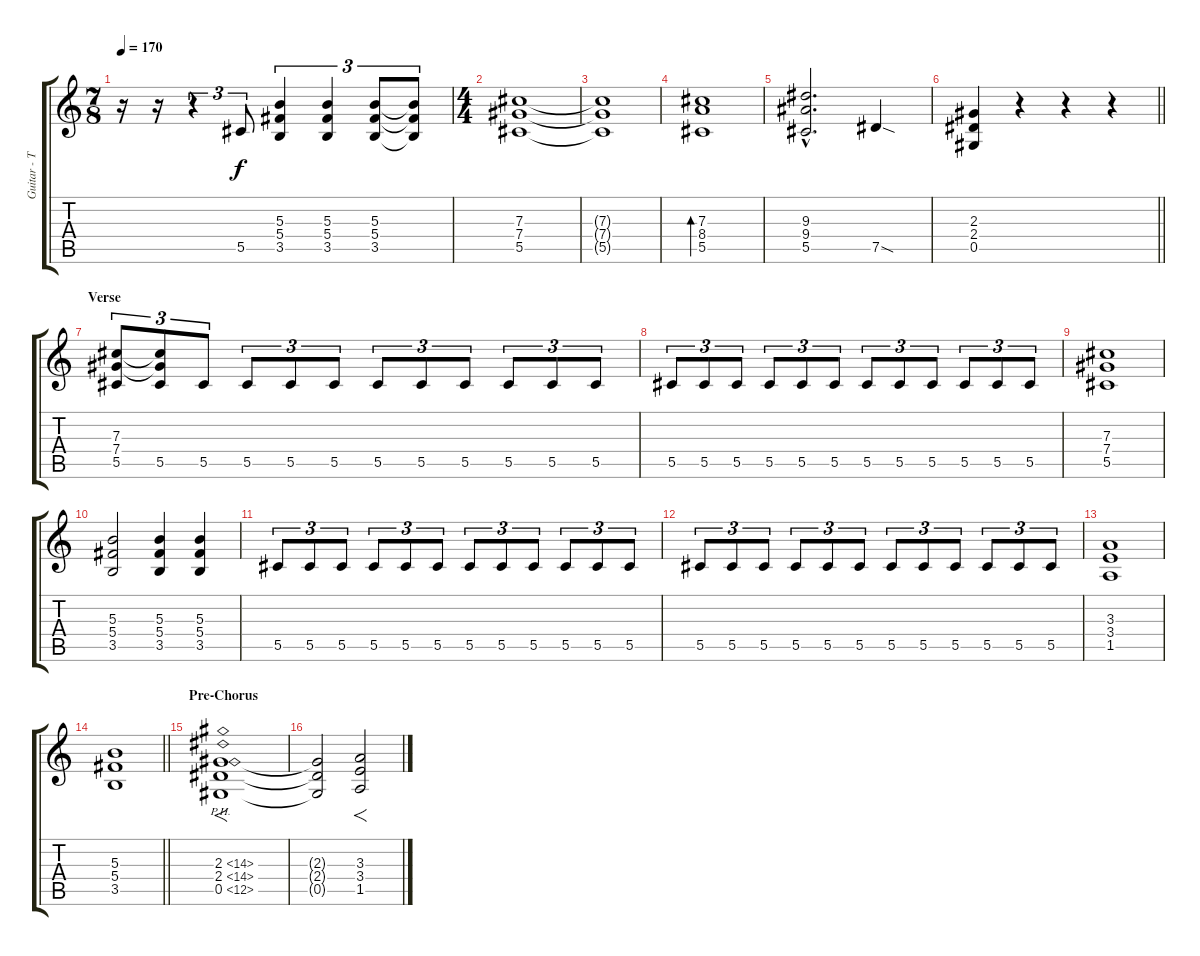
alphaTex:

\track ("Guitar - Thomas Youngblood" "Guitar - T") {instrument distortionguitar}
\staff {score tabs}
\tuning (Eb4 Bb3 Gb3 Db3 Ab2 Eb2) {hide}
\ts (7 8)
\tempo 170
\clef g2
\ks c
r.16{dy f} r.16 r.4{tu (3 2)} 5.5.8{tu (3 2)} (5.3 5.4 3.5).4{tu (3 2)} (5.3 5.4 3.5).4{tu (3 2)} (5.3 5.4 3.5).8{tu (3 2)} (5.3{t} 5.4{t} 3.5{t}).8{tu (3 2)} |
\ts (4 4)
(7.3 7.4 5.5).1 |
(7.3{t} 7.4{t} 5.5{t}).1 |
(7.3 8.4 5.5).1{bd 120} |
(9.3{hac} 9.4{hac} 5.5{hac}).2{d} 7.5{sod}.4 |
\barLineRight lightlight
(2.3 2.4 0.5).4 r.4 r.4 r.4 |
\section ("" "Verse")
(7.3 7.4 5.5).8{tu (3 2)} (7.3{t} 7.4{t} 5.5).8{tu (3 2)} 5.5.8{tu (3 2)} 5.5.8{tu (3 2)} 5.5.8{tu (3 2)} 5.5.8{tu (3 2)} 5.5.8{tu (3 2)} 5.5.8{tu (3 2)} 5.5.8{tu (3 2)} 5.5.8{tu (3 2)} 5.5.8{tu (3 2)} 5.5.8{tu (3 2)} |
5.5.8{tu (3 2)} 5.5.8{tu (3 2)} 5.5.8{tu (3 2)} 5.5.8{tu (3 2)} 5.5.8{tu (3 2)} 5.5.8{tu (3 2)} 5.5.8{tu (3 2)} 5.5.8{tu (3 2)} 5.5.8{tu (3 2)} 5.5.8{tu (3 2)} 5.5.8{tu (3 2)} 5.5.8{tu (3 2)} |
(7.3 7.4 5.5).1 |
(5.3 5.4 3.5).2 (5.3 5.4 3.5).4 (5.3 5.4 3.5).4 |
5.5.8{tu (3 2)} 5.5.8{tu (3 2)} 5.5.8{tu (3 2)} 5.5.8{tu (3 2)} 5.5.8{tu (3 2)} 5.5.8{tu (3 2)} 5.5.8{tu (3 2)} 5.5.8{tu (3 2)} 5.5.8{tu (3 2)} 5.5.8{tu (3 2)} 5.5.8{tu (3 2)} 5.5.8{tu (3 2)} |
5.5.8{tu (3 2)} 5.5.8{tu (3 2)} 5.5.8{tu (3 2)} 5.5.8{tu (3 2)} 5.5.8{tu (3 2)} 5.5.8{tu (3 2)} 5.5.8{tu (3 2)} 5.5.8{tu (3 2)} 5.5.8{tu (3 2)} 5.5.8{tu (3 2)} 5.5.8{tu (3 2)} 5.5.8{tu (3 2)} |
(3.3 3.4 1.5).1 |
\barLineRight lightlight
(5.3 5.4 3.5).1 |
\section ("" "Pre-Chorus")
(2.3{ph 12} 2.4{ph 12} 0.5{ph 12}).1{f} |
(2.3{t} 2.4{t} 0.5{t}).2 (3.3 3.4 1.5).2{f}
